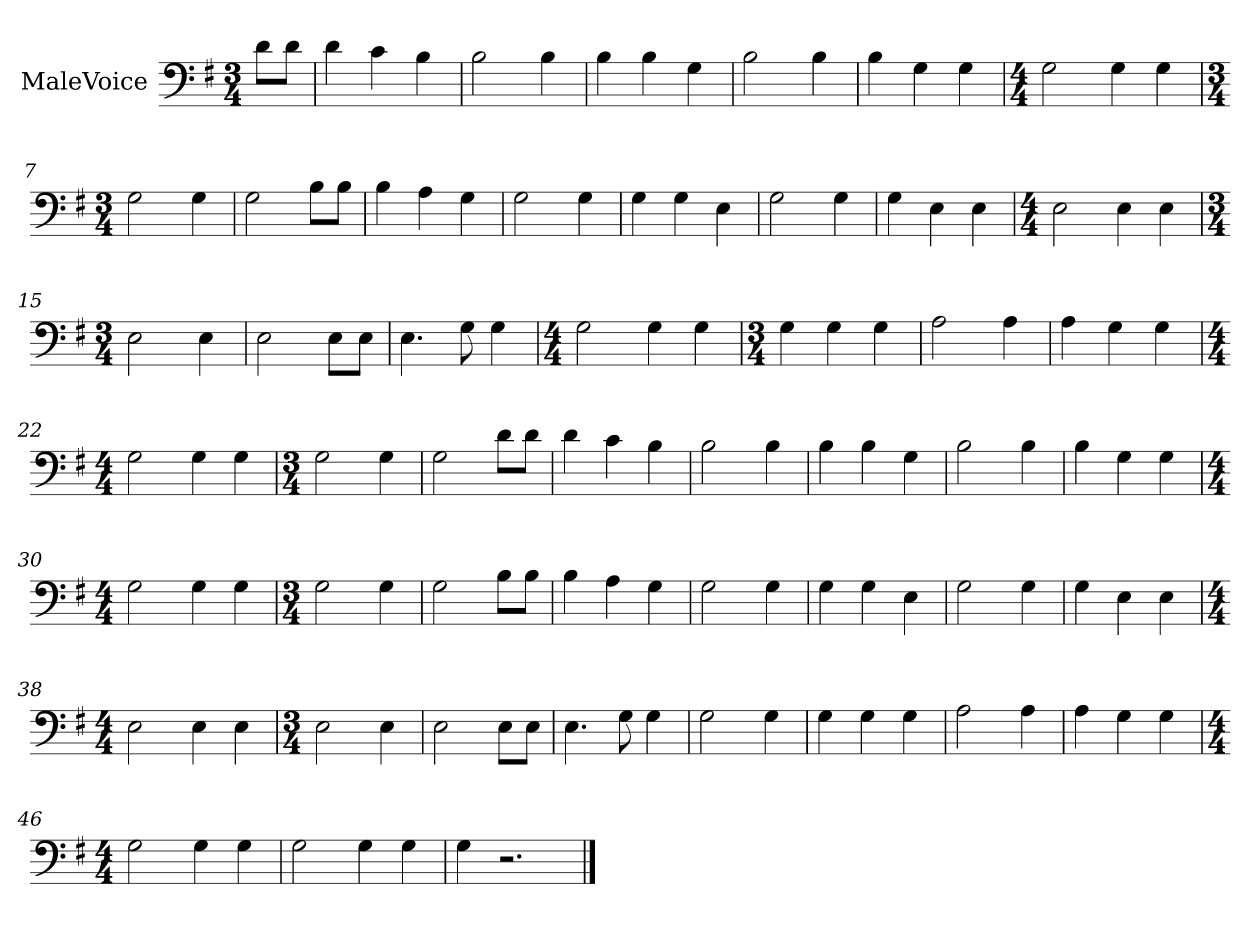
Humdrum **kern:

**kern
*part1
*staff1
*I"MaleVoice
*clefF4
*k[f#]
*M3/4
*MM80
=
8d\L
8d\J
=1
4d
4c
4B
=2
2B
4B
=3
4B
4B
4G
=4
2B
4B
=5
4B
4G
4G
=6
*M4/4
2G
4G
4G
=7
*M3/4
2G
4G
=8
2G
8B\L
8B\J
=9
4B
4A
4G
=10
2G
4G
=11
4G
4G
4E
=12
2G
4G
=13
4G
4E
4E
=14
*M4/4
2E
4E
4E
=15
*M3/4
2E
4E
=16
2E
8E\L
8E\J
=17
4.E
8G
4G
=18
*M4/4
2G
4G
4G
=19
*M3/4
4G
4G
4G
=20
2A
4A
=21
4A
4G
4G
=22
*M4/4
2G
4G
4G
=23
*M3/4
2G
4G
=24
2G
8d\L
8d\J
=25
4d
4c
4B
=26
2B
4B
=27
4B
4B
4G
=28
2B
4B
=29
4B
4G
4G
=30
*M4/4
2G
4G
4G
=31
*M3/4
2G
4G
=32
2G
8B\L
8B\J
=33
4B
4A
4G
=34
2G
4G
=35
4G
4G
4E
=36
2G
4G
=37
4G
4E
4E
=38
*M4/4
2E
4E
4E
=39
*M3/4
2E
4E
=40
2E
8E\L
8E\J
=41
4.E
8G
4G
=42
2G
4G
=43
4G
4G
4G
=44
2A
4A
=45
4A
4G
4G
=46
*M4/4
2G
4G
4G
=47
2G
4G
4G
=48
4G
2.r
==
*-
